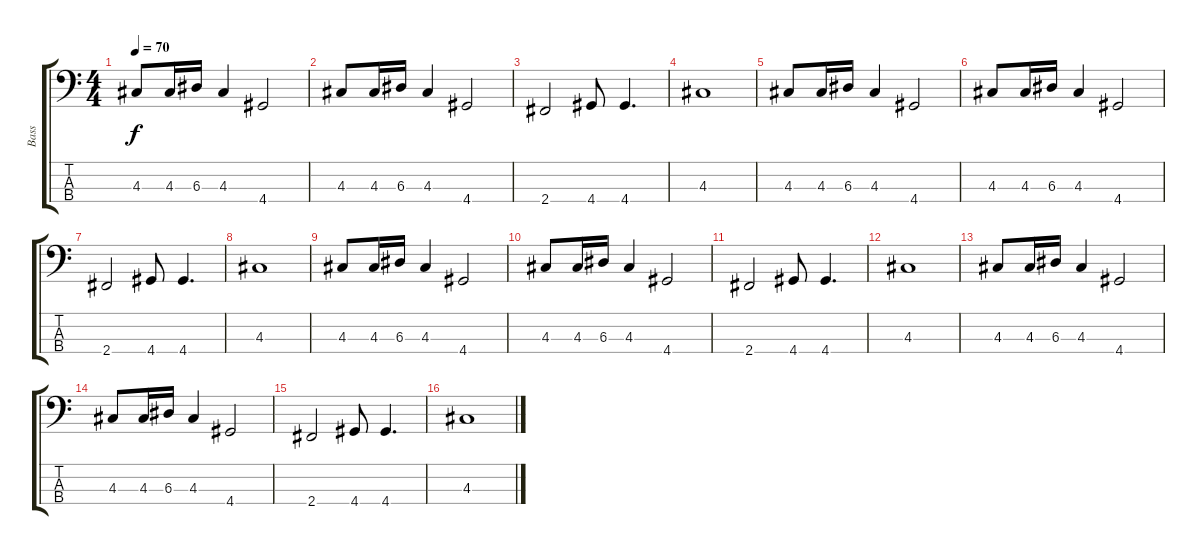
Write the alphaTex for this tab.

\track ("Bass" "Bass") {instrument electricbassfinger}
\staff {score tabs}
\tuning (G2 D2 A1 E1) {hide}
\ts (4 4)
\tempo 70
\clef f4
\ks c
4.3.8{dy f} 4.3.16 6.3.16 4.3.4 4.4.2 |
4.3.8 4.3.16 6.3.16 4.3.4 4.4.2 |
2.4.2 4.4.8 4.4.4{d} |
4.3.1 |
4.3.8 4.3.16 6.3.16 4.3.4 4.4.2 |
4.3.8 4.3.16 6.3.16 4.3.4 4.4.2 |
2.4.2 4.4.8 4.4.4{d} |
4.3.1 |
4.3.8 4.3.16 6.3.16 4.3.4 4.4.2 |
4.3.8 4.3.16 6.3.16 4.3.4 4.4.2 |
2.4.2 4.4.8 4.4.4{d} |
4.3.1 |
4.3.8 4.3.16 6.3.16 4.3.4 4.4.2 |
4.3.8 4.3.16 6.3.16 4.3.4 4.4.2 |
2.4.2 4.4.8 4.4.4{d} |
4.3.1
